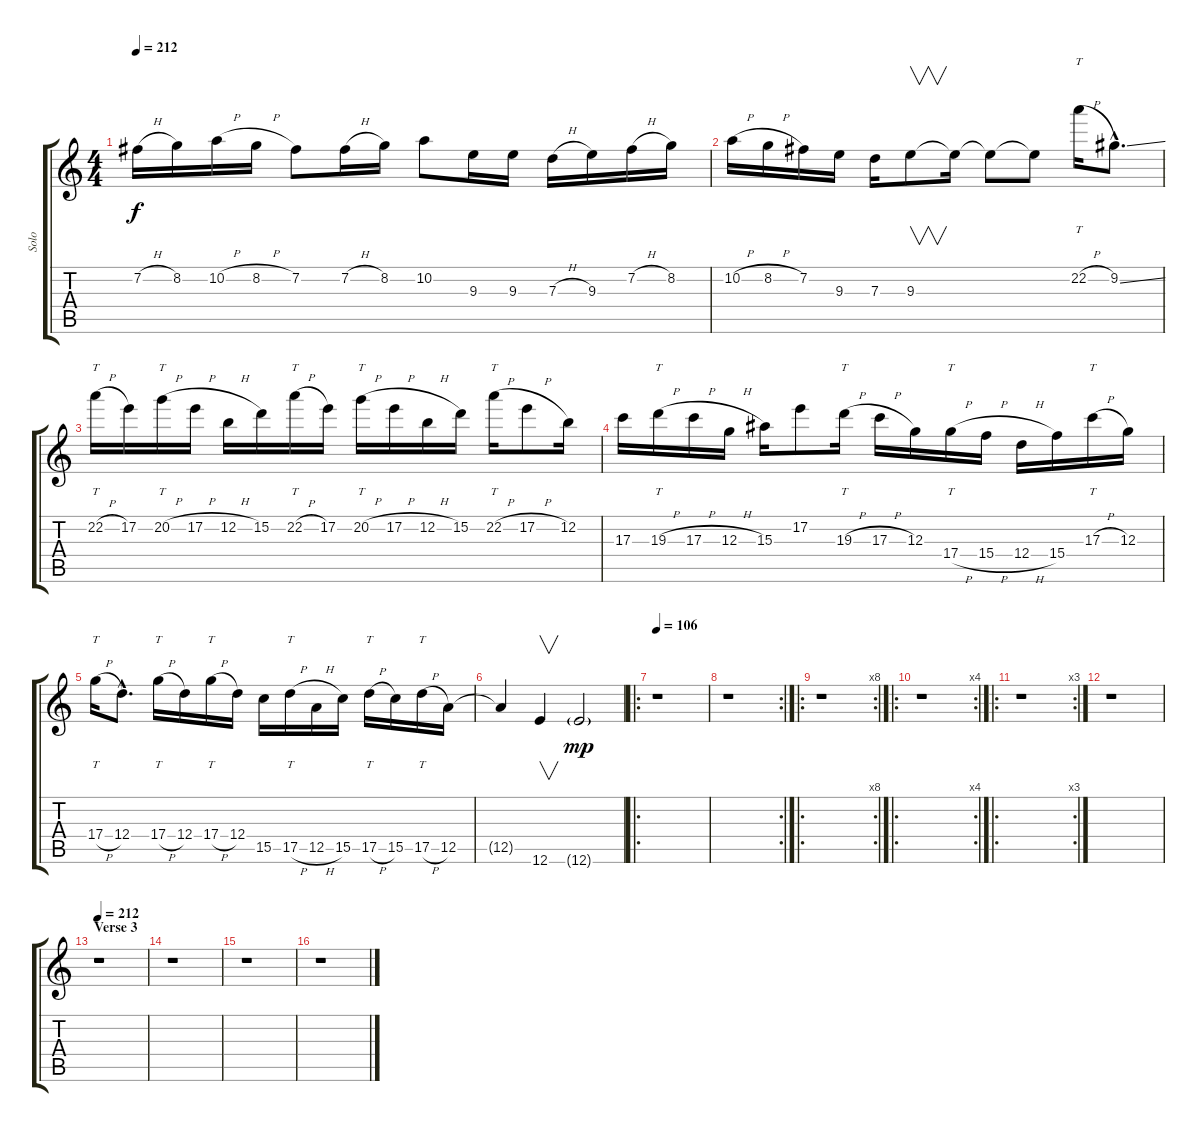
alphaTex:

\track ("Solo" "Solo") {instrument distortionguitar}
\staff {score tabs}
\tuning (E4 B3 G3 D3 A2 E2) {hide}
\ts (4 4)
\tempo 212
\clef g2
\ks c
7.2{h}.16{dy f} 8.2.16 10.2{h}.16 8.2{h}.16 7.2.8 7.2{h}.16 8.2.16 10.2.8 9.3.16 9.3.16 7.3{h}.16 9.3.16 7.2{h}.16 8.2.16 |
10.2{h}.16 8.2{h}.16 7.2.16 9.3.16 7.3.16 9.3.8{v} 9.3{t}.16 9.3{t}.8 9.3{t}.8 22.2{h}.16{tt} 9.2{ss hac}.8{d} |
22.2{h}.16{tt} 17.2.16 20.2{h}.16{tt} 17.2{h}.16 12.2{h}.16 15.2.16 22.2{h}.16{tt} 17.2.16 20.2{h}.16{tt} 17.2{h}.16 12.2{h}.16 15.2.16 22.2{h}.16{tt} 17.2{h}.8 12.2.16 |
17.3.16 19.3{h}.16{tt} 17.3{h}.16 12.3{h}.16 15.3.16 17.2.8 19.3{h}.16{tt} 17.3{h}.16 12.3.16 17.4{h}.16{tt} 15.4{h}.16 12.4{h}.16 15.4.16 17.3{h}.16{tt} 12.3.16 |
17.4{h}.16{tt} 12.4{hac}.8{d} 17.4{h}.16{tt} 12.4.16 17.4{h}.16{tt} 12.4.16 15.5.16 17.5{h}.16{tt} 12.5{h}.16 15.5.16 17.5{h}.16{tt} 15.5.16 17.5{h}.16{tt} 12.5.16 |
12.5{t}.4 12.6.4{v} 12.6{g}.2{dy mp} |
\ro
\tempo 106
r.1 |
\rc 2
r.1 |
\ro
\rc 8
r.1 |
\ro
\rc 4
r.1 |
\ro
\rc 3
r.1 |
r.1 |
\section ("" "Verse 3")
\tempo 212
r.1 |
r.1 |
r.1 |
r.1
